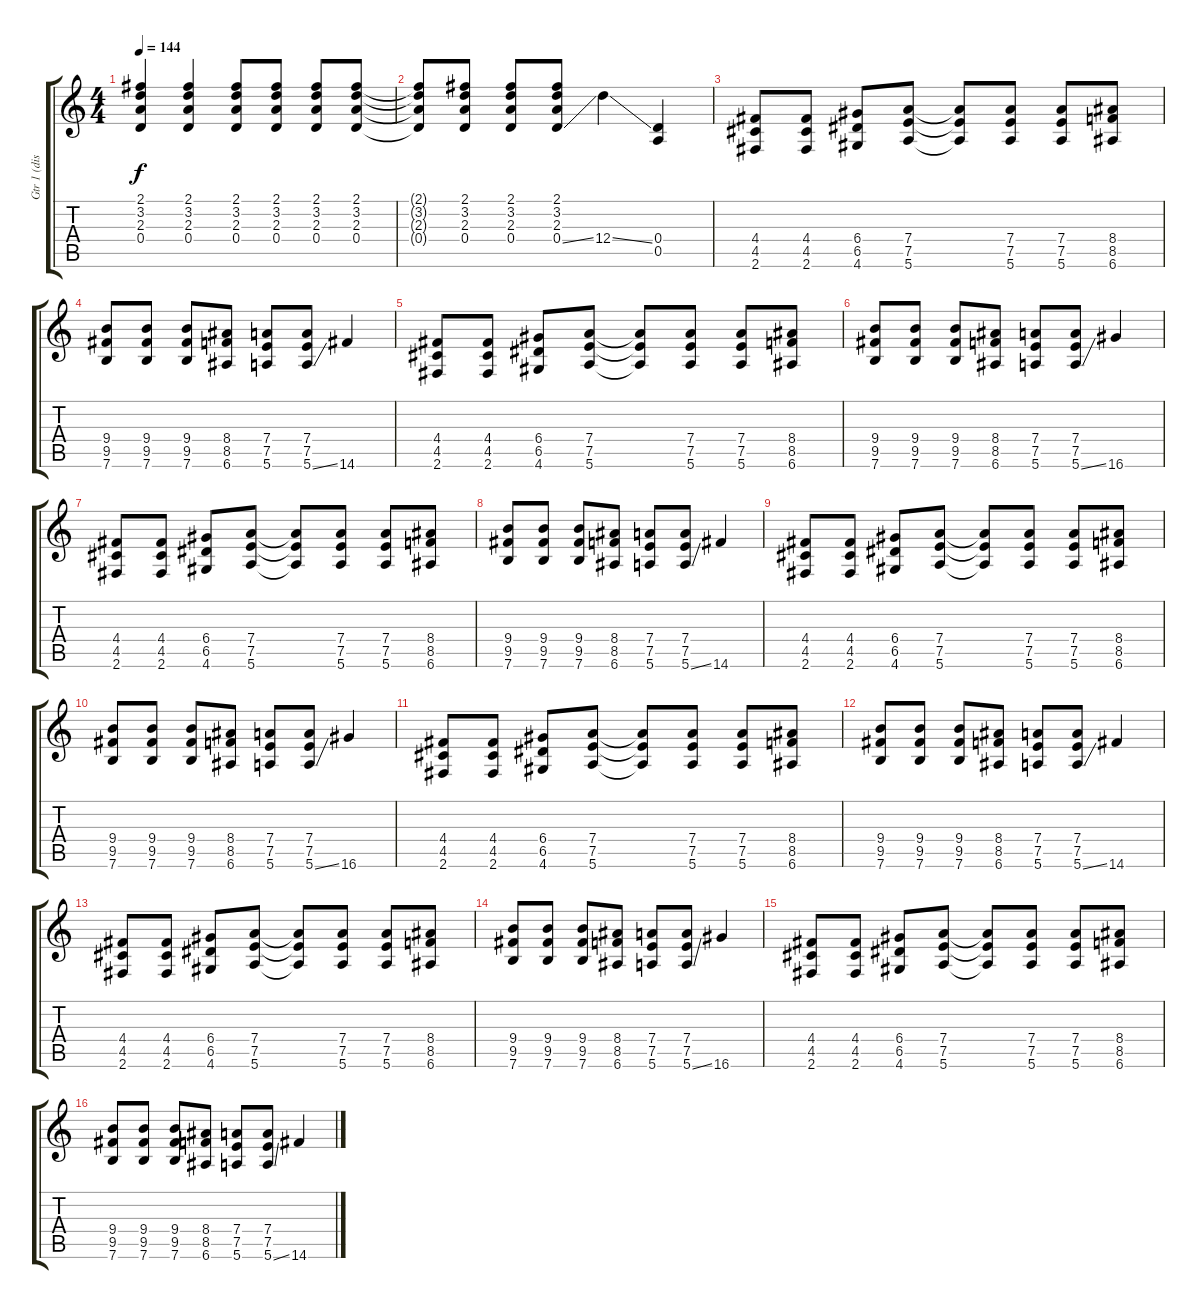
\track ("Gtr 1 (dist)" "Gtr 1 (dis") {instrument distortionguitar}
\staff {score tabs}
\tuning (E4 B3 G3 D3 A2 E2) {hide}
\ts (4 4)
\tempo 144
\clef g2
\ks c
(2.1 3.2 2.3 0.4).4{dy f} (2.1 3.2 2.3 0.4).4 (2.1 3.2 2.3 0.4).8 (2.1 3.2 2.3 0.4).8 (2.1 3.2 2.3 0.4).8 (2.1 3.2 2.3 0.4).8 |
(2.1{t} 3.2{t} 2.3{t} 0.4{t}).8 (2.1 3.2 2.3 0.4).8 (2.1 3.2 2.3 0.4).8 (2.1 3.2 2.3 0.4{ss}).8 12.4{ss}.4 (0.4 0.5).4 |
(4.4 4.5 2.6).8 (4.4 4.5 2.6).8 (6.4 6.5 4.6).8 (7.4 7.5 5.6).8 (7.4{t} 7.5{t} 5.6{t}).8 (7.4 7.5 5.6).8 (7.4 7.5 5.6).8 (8.4 8.5 6.6).8 |
(9.4 9.5 7.6).8 (9.4 9.5 7.6).8 (9.4 9.5 7.6).8 (8.4 8.5 6.6).8 (7.4 7.5 5.6).8 (7.4 7.5 5.6{ss}).8 14.6.4 |
(4.4 4.5 2.6).8 (4.4 4.5 2.6).8 (6.4 6.5 4.6).8 (7.4 7.5 5.6).8 (7.4{t} 7.5{t} 5.6{t}).8 (7.4 7.5 5.6).8 (7.4 7.5 5.6).8 (8.4 8.5 6.6).8 |
(9.4 9.5 7.6).8 (9.4 9.5 7.6).8 (9.4 9.5 7.6).8 (8.4 8.5 6.6).8 (7.4 7.5 5.6).8 (7.4 7.5 5.6{ss}).8 16.6.4 |
(4.4 4.5 2.6).8 (4.4 4.5 2.6).8 (6.4 6.5 4.6).8 (7.4 7.5 5.6).8 (7.4{t} 7.5{t} 5.6{t}).8 (7.4 7.5 5.6).8 (7.4 7.5 5.6).8 (8.4 8.5 6.6).8 |
(9.4 9.5 7.6).8 (9.4 9.5 7.6).8 (9.4 9.5 7.6).8 (8.4 8.5 6.6).8 (7.4 7.5 5.6).8 (7.4 7.5 5.6{ss}).8 14.6.4 |
(4.4 4.5 2.6).8 (4.4 4.5 2.6).8 (6.4 6.5 4.6).8 (7.4 7.5 5.6).8 (7.4{t} 7.5{t} 5.6{t}).8 (7.4 7.5 5.6).8 (7.4 7.5 5.6).8 (8.4 8.5 6.6).8 |
(9.4 9.5 7.6).8 (9.4 9.5 7.6).8 (9.4 9.5 7.6).8 (8.4 8.5 6.6).8 (7.4 7.5 5.6).8 (7.4 7.5 5.6{ss}).8 16.6.4 |
(4.4 4.5 2.6).8 (4.4 4.5 2.6).8 (6.4 6.5 4.6).8 (7.4 7.5 5.6).8 (7.4{t} 7.5{t} 5.6{t}).8 (7.4 7.5 5.6).8 (7.4 7.5 5.6).8 (8.4 8.5 6.6).8 |
(9.4 9.5 7.6).8 (9.4 9.5 7.6).8 (9.4 9.5 7.6).8 (8.4 8.5 6.6).8 (7.4 7.5 5.6).8 (7.4 7.5 5.6{ss}).8 14.6.4 |
(4.4 4.5 2.6).8 (4.4 4.5 2.6).8 (6.4 6.5 4.6).8 (7.4 7.5 5.6).8 (7.4{t} 7.5{t} 5.6{t}).8 (7.4 7.5 5.6).8 (7.4 7.5 5.6).8 (8.4 8.5 6.6).8 |
(9.4 9.5 7.6).8 (9.4 9.5 7.6).8 (9.4 9.5 7.6).8 (8.4 8.5 6.6).8 (7.4 7.5 5.6).8 (7.4 7.5 5.6{ss}).8 16.6.4 |
(4.4 4.5 2.6).8 (4.4 4.5 2.6).8 (6.4 6.5 4.6).8 (7.4 7.5 5.6).8 (7.4{t} 7.5{t} 5.6{t}).8 (7.4 7.5 5.6).8 (7.4 7.5 5.6).8 (8.4 8.5 6.6).8 |
(9.4 9.5 7.6).8 (9.4 9.5 7.6).8 (9.4 9.5 7.6).8 (8.4 8.5 6.6).8 (7.4 7.5 5.6).8 (7.4 7.5 5.6{ss}).8 14.6.4
